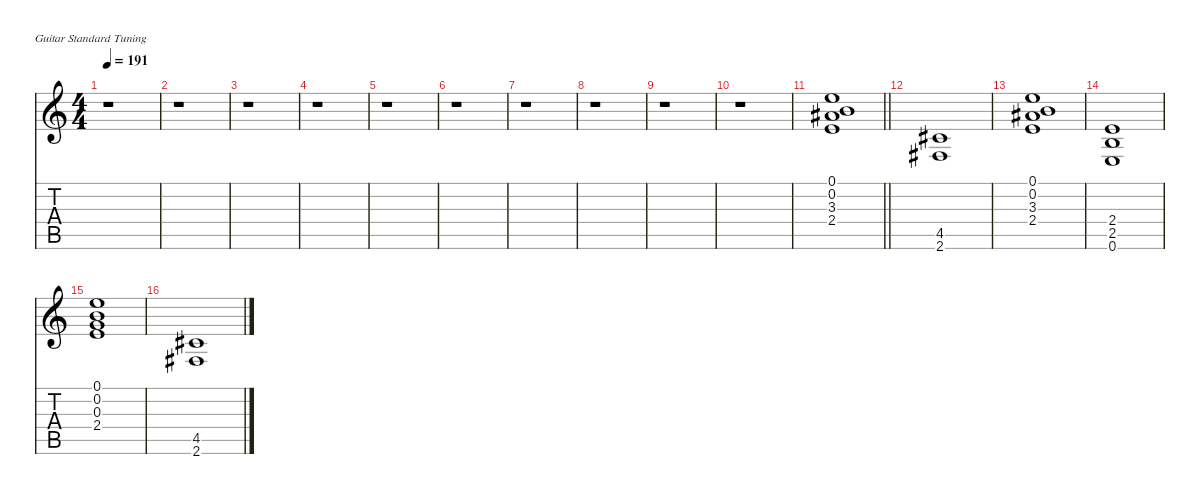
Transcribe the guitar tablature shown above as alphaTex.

\defaultSystemsLayout 4
\hideDynamics
\bracketExtendMode nobrackets
\singleTrackTrackNamePolicy hidden
\multiTrackTrackNamePolicy hidden
\firstSystemTrackNameMode fullname
\firstSystemTrackNameOrientation horizontal
\otherSystemsTrackNameOrientation horizontal
\track ("Guitar 2" "dist.guit.") {instrument distortionguitar}
\staff {score tabs}
\tuning (E4 B3 G3 D3 A2 E2)
\ts (4 4)
\tempo 191
\clef g2
\ks c
r.1{dy f beam Down} |
r.1{beam Down} |
r.1{beam Down} |
r.1{beam Down} |
r.1{beam Down} |
r.1{beam Down} |
r.1{beam Down} |
r.1{beam Down} |
r.1{beam Down} |
r.1{beam Down} |
\barLineRight lightlight
(0.1 0.2 3.3{acc #} 2.4).1{beam Up} |
(4.5{acc #} 2.6{acc #}).1{beam Up} |
(0.1 0.2 3.3{acc #} 2.4).1{beam Up} |
(2.4 2.5 0.6).1{beam Up} |
(0.1 0.2 0.3 2.4).1{beam Up} |
(4.5{acc #} 2.6{acc #}).1{beam Up}
